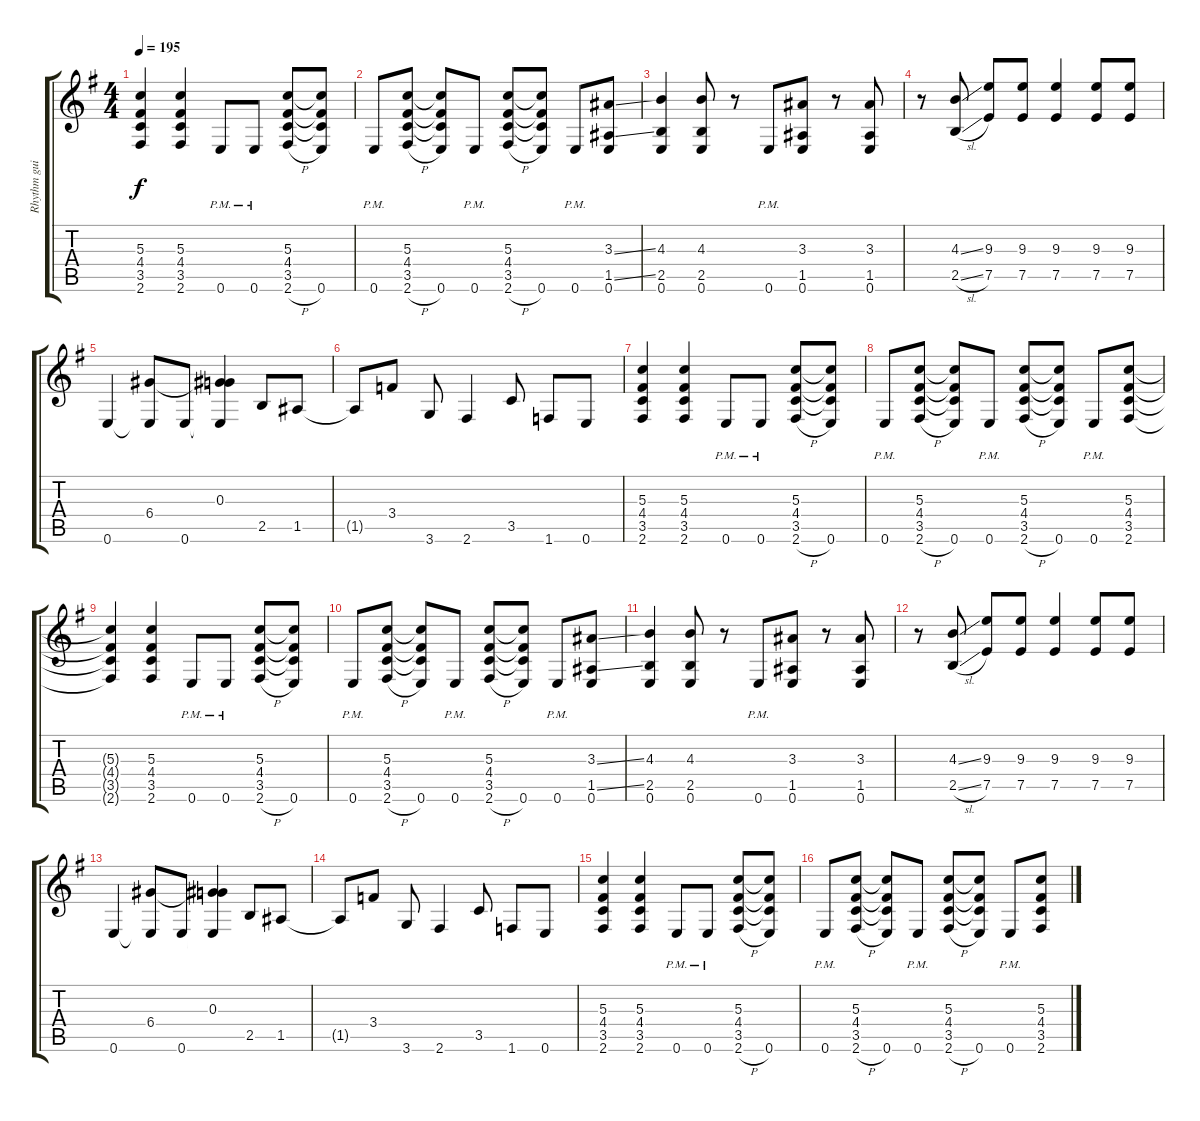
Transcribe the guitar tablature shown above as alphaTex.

\track ("Rhythm guitar 2" "Rhythm gui") {instrument distortionguitar}
\staff {score tabs}
\tuning (E4 B3 G3 D3 A2 E2) {hide}
\ts (4 4)
\tempo 195
\clef g2
\ks eminor
(5.3{t} 4.4{t} 3.5{t} 2.6{t}).4{dy f} (5.3 4.4 3.5 2.6).4 0.6{pm}.8 0.6{pm}.8 (5.3 4.4 3.5 2.6{h}).8 (5.3{t} 4.4{t} 3.5{t} 0.6).8 |
0.6{pm}.8 (5.3 4.4 3.5 2.6{h}).8 (5.3{t} 4.4{t} 3.5{t} 0.6).8 0.6{pm}.8 (5.3 4.4 3.5 2.6{h}).8 (5.3{t} 4.4{t} 3.5{t} 0.6).8 0.6{pm}.8 (3.3{ss} 1.5{ss} 0.6).8 |
(4.3 2.5 0.6).4 (4.3 2.5 0.6).8 r.8 0.6{pm}.8 (3.3 1.5 0.6).8 r.8 (3.3 1.5 0.6).8 |
r.8 (4.3{ss} 2.5{sl}).8 (9.3 7.5).8 (9.3 7.5).8 (9.3 7.5).4 (9.3 7.5).8 (9.3 7.5).8 |
0.6.4 (6.4 0.6{t}).8 0.6.8 (0.3 6.4{t} 0.6{t}).4 2.5.8 1.5.8 |
1.5{t}.8 3.4.8 3.6.8 2.6.4 3.5.8 1.6.8 0.6.8 |
(5.3 4.4 3.5 2.6).4 (5.3 4.4 3.5 2.6).4 0.6{pm}.8 0.6{pm}.8 (5.3 4.4 3.5 2.6{h}).8 (5.3{t} 4.4{t} 3.5{t} 0.6).8 |
0.6{pm}.8 (5.3 4.4 3.5 2.6{h}).8 (5.3{t} 4.4{t} 3.5{t} 0.6).8 0.6{pm}.8 (5.3 4.4 3.5 2.6{h}).8 (5.3{t} 4.4{t} 3.5{t} 0.6).8 0.6{pm}.8 (5.3 4.4 3.5 2.6).8 |
(5.3{t} 4.4{t} 3.5{t} 2.6{t}).4 (5.3 4.4 3.5 2.6).4 0.6{pm}.8 0.6{pm}.8 (5.3 4.4 3.5 2.6{h}).8 (5.3{t} 4.4{t} 3.5{t} 0.6).8 |
0.6{pm}.8 (5.3 4.4 3.5 2.6{h}).8 (5.3{t} 4.4{t} 3.5{t} 0.6).8 0.6{pm}.8 (5.3 4.4 3.5 2.6{h}).8 (5.3{t} 4.4{t} 3.5{t} 0.6).8 0.6{pm}.8 (3.3{ss} 1.5{ss} 0.6).8 |
(4.3 2.5 0.6).4 (4.3 2.5 0.6).8 r.8 0.6{pm}.8 (3.3 1.5 0.6).8 r.8 (3.3 1.5 0.6).8 |
r.8 (4.3{ss} 2.5{sl}).8 (9.3 7.5).8 (9.3 7.5).8 (9.3 7.5).4 (9.3 7.5).8 (9.3 7.5).8 |
0.6.4 (6.4 0.6{t}).8 0.6.8 (0.3 6.4{t} 0.6{t}).4 2.5.8 1.5.8 |
1.5{t}.8 3.4.8 3.6.8 2.6.4 3.5.8 1.6.8 0.6.8 |
(5.3 4.4 3.5 2.6).4 (5.3 4.4 3.5 2.6).4 0.6{pm}.8 0.6{pm}.8 (5.3 4.4 3.5 2.6{h}).8 (5.3{t} 4.4{t} 3.5{t} 0.6).8 |
0.6{pm}.8 (5.3 4.4 3.5 2.6{h}).8 (5.3{t} 4.4{t} 3.5{t} 0.6).8 0.6{pm}.8 (5.3 4.4 3.5 2.6{h}).8 (5.3{t} 4.4{t} 3.5{t} 0.6).8 0.6{pm}.8 (5.3 4.4 3.5 2.6).8
